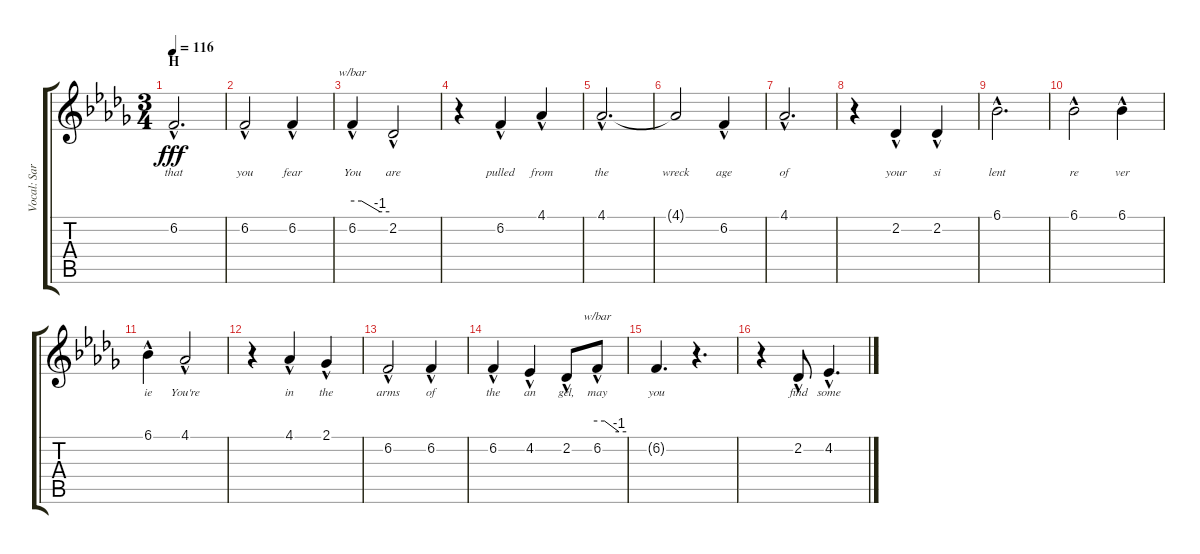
\track ("Vocal: Sarah" "Vocal: Sar") {instrument pad1newage}
\staff {score tabs}
\tuning (E4 B3 G3 D3 A2 E2) {hide}
\ts (3 4)
\section ("" "H")
\tempo 116
\clef g2
\ks db
6.2{hac}.2{d lyrics (0 "that") lyrics (1 "") lyrics (2 "") lyrics (3 "") lyrics (4 "") dy fff} |
6.2{hac}.2{lyrics (0 "you") lyrics (1 "") lyrics (2 "") lyrics (3 "") lyrics (4 "")} 6.2{hac}.4{lyrics (0 "fear") lyrics (1 "") lyrics (2 "") lyrics (3 "") lyrics (4 "")} |
6.2{hac}.4{tbe (custom default 0 0 15 0 45 -4 60 -4) lyrics (0 "You") lyrics (1 "") lyrics (2 "") lyrics (3 "") lyrics (4 "")} 2.2{hac}.2{lyrics (0 "are") lyrics (1 "") lyrics (2 "") lyrics (3 "") lyrics (4 "")} |
r.4 6.2{hac}.4{lyrics (0 "pulled") lyrics (1 "") lyrics (2 "") lyrics (3 "") lyrics (4 "")} 4.1{hac}.4{lyrics (0 "from") lyrics (1 "") lyrics (2 "") lyrics (3 "") lyrics (4 "")} |
4.1{hac}.2{d lyrics (0 "the") lyrics (1 "") lyrics (2 "") lyrics (3 "") lyrics (4 "")} |
4.1{t}.2{lyrics (0 "wreck") lyrics (1 "") lyrics (2 "") lyrics (3 "") lyrics (4 "")} 6.2{hac}.4{lyrics (0 "age") lyrics (1 "") lyrics (2 "") lyrics (3 "") lyrics (4 "")} |
4.1{hac}.2{d lyrics (0 "of") lyrics (1 "") lyrics (2 "") lyrics (3 "") lyrics (4 "")} |
r.4 2.2{hac}.4{lyrics (0 "your") lyrics (1 "") lyrics (2 "") lyrics (3 "") lyrics (4 "")} 2.2{hac}.4{lyrics (0 "si") lyrics (1 "") lyrics (2 "") lyrics (3 "") lyrics (4 "")} |
6.1{hac}.2{d lyrics (0 "lent") lyrics (1 "") lyrics (2 "") lyrics (3 "") lyrics (4 "")} |
6.1{hac}.2{lyrics (0 "re") lyrics (1 "") lyrics (2 "") lyrics (3 "") lyrics (4 "")} 6.1{hac}.4{lyrics (0 "ver") lyrics (1 "") lyrics (2 "") lyrics (3 "") lyrics (4 "")} |
6.1{hac}.4{lyrics (0 "ie") lyrics (1 "") lyrics (2 "") lyrics (3 "") lyrics (4 "")} 4.1{hac}.2{lyrics (0 "You're") lyrics (1 "") lyrics (2 "") lyrics (3 "") lyrics (4 "")} |
r.4 4.1{hac}.4{lyrics (0 "in") lyrics (1 "") lyrics (2 "") lyrics (3 "") lyrics (4 "")} 2.1{hac}.4{lyrics (0 "the") lyrics (1 "") lyrics (2 "") lyrics (3 "") lyrics (4 "")} |
6.2{hac}.2{lyrics (0 "arms") lyrics (1 "") lyrics (2 "") lyrics (3 "") lyrics (4 "")} 6.2{hac}.4{lyrics (0 "of") lyrics (1 "") lyrics (2 "") lyrics (3 "") lyrics (4 "")} |
6.2{hac}.4{lyrics (0 "the") lyrics (1 "") lyrics (2 "") lyrics (3 "") lyrics (4 "")} 4.2{hac}.4{lyrics (0 "an") lyrics (1 "") lyrics (2 "") lyrics (3 "") lyrics (4 "")} 2.2{hac}.8{lyrics (0 "gel,") lyrics (1 "") lyrics (2 "") lyrics (3 "") lyrics (4 "")} 6.2{hac}.8{tbe (custom default 0 0 15 0 45 -4 60 -4) lyrics (0 "may") lyrics (1 "") lyrics (2 "") lyrics (3 "") lyrics (4 "")} |
6.2{t}.4{d lyrics (0 "you") lyrics (1 "") lyrics (2 "") lyrics (3 "") lyrics (4 "")} r.4{d} |
r.4 2.2{hac}.8{lyrics (0 "find") lyrics (1 "") lyrics (2 "") lyrics (3 "") lyrics (4 "")} 4.2{hac}.4{d lyrics (0 "some") lyrics (1 "") lyrics (2 "") lyrics (3 "") lyrics (4 "")}
